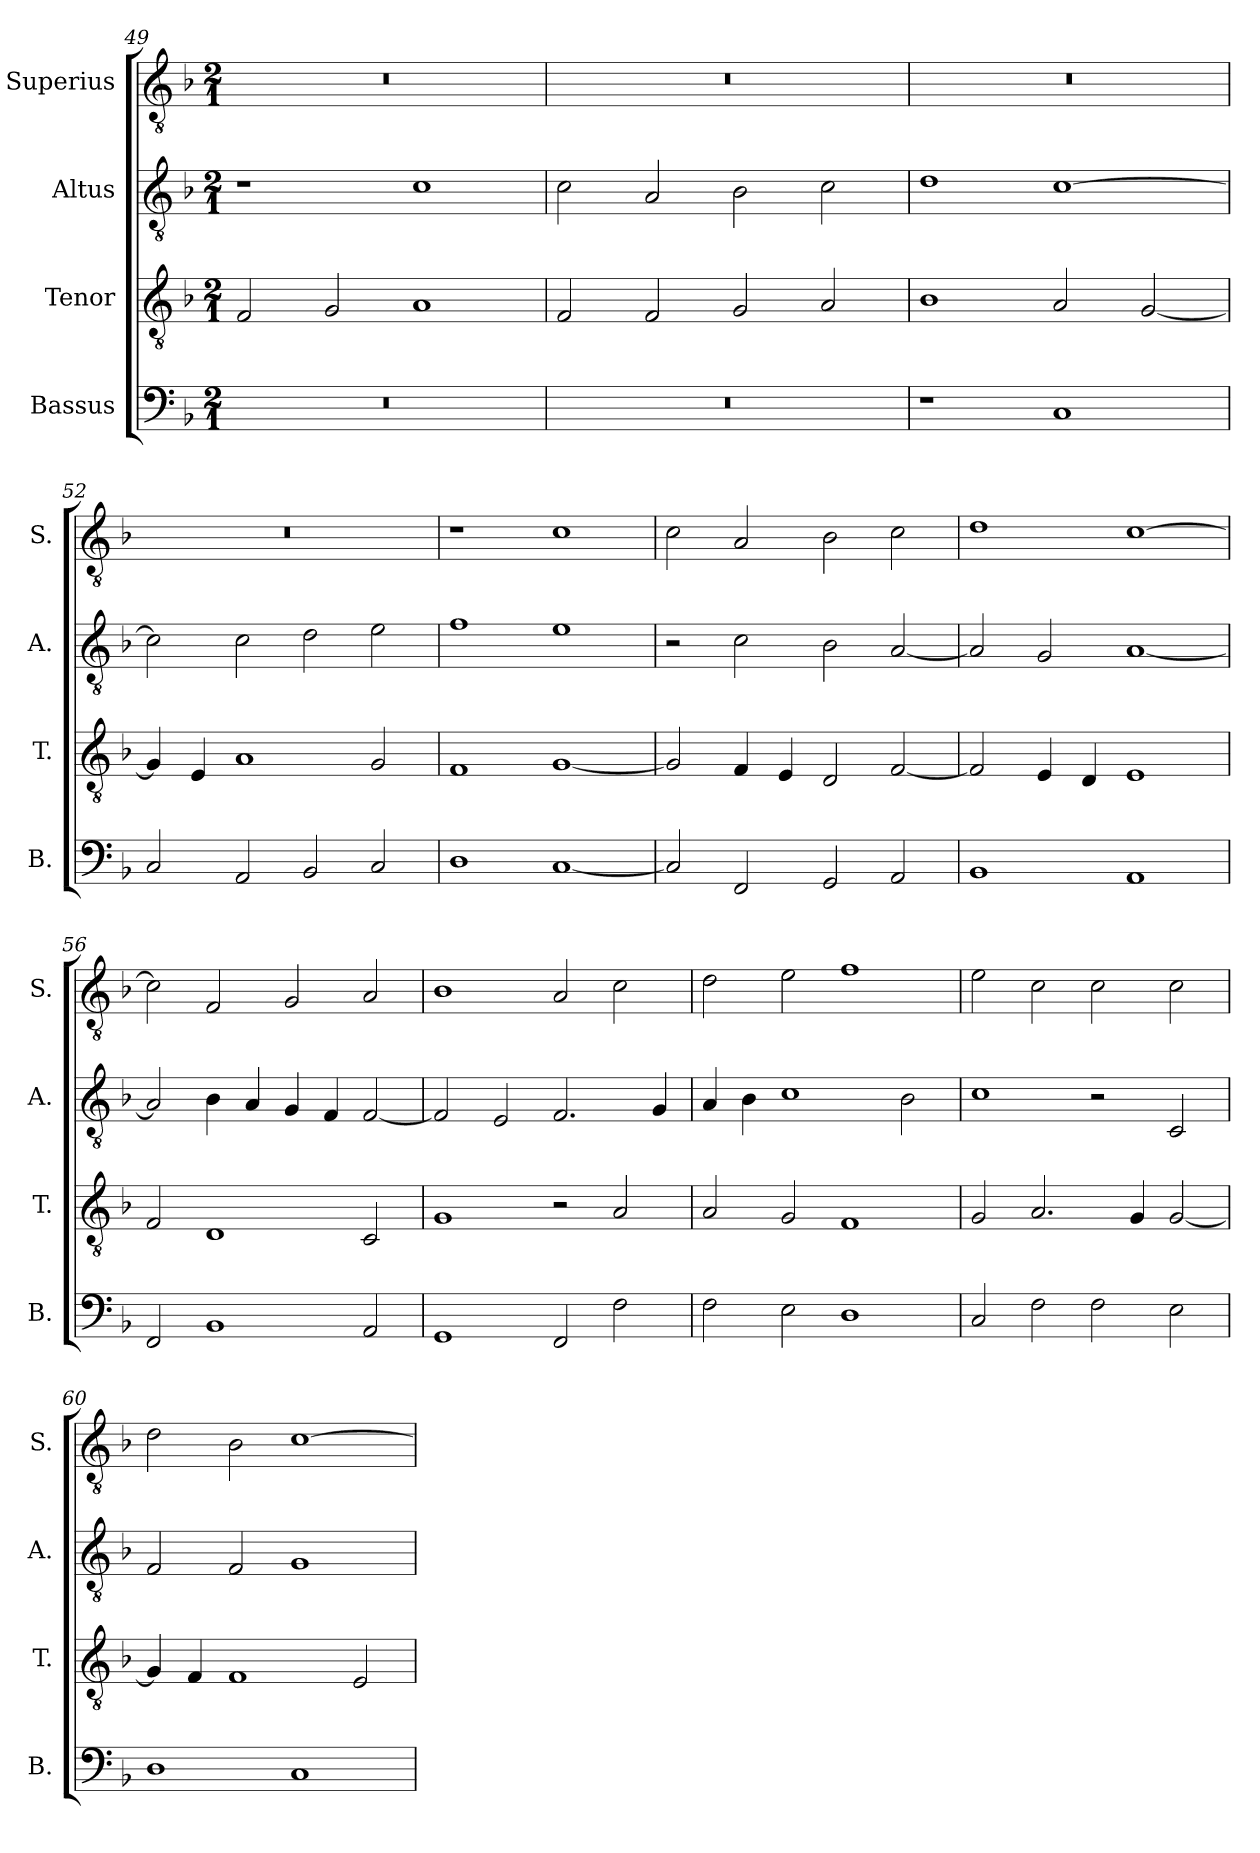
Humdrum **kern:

**kern	**kern	**kern	**kern
*part4	*part3	*part2	*part1
*staff4	*staff3	*staff2	*staff1
*I"Bassus	*I"Tenor	*I"Altus	*I"Superius
*I'B.	*I'T.	*I'A.	*I'S.
*clefF4	*clefGv2	*clefGv2	*clefGv2
*k[b-]	*k[b-]	*k[b-]	*k[b-]
*M2/1	*M2/1	*M2/1	*M2/1
=49	=49	=49	=49
0r	2F/	1r	0r
.	2G/	.	.
.	1A	1c	.
=50	=50	=50	=50
0r	2F/	2c\	0r
.	2F/	2A/	.
.	2G/	2B-\	.
.	2A/	2c\	.
=51	=51	=51	=51
1r	1B-	1d	0r
1C	2A/	[1c	.
.	[2G/	.	.
=52	=52	=52	=52
2C/	4G/]	2c\]	0r
.	4E/	.	.
2AA/	1A	2c\	.
2BB-/	.	2d\	.
2C/	2G/	2e\	.
=53	=53	=53	=53
1D	1F	1f	1r
[1C	[1G	1e	1c
=54	=54	=54	=54
2C/]	2G/]	2r	2c\
2FF/	4F/	2c\	2A/
.	4E/	.	.
2GG/	2D/	2B-\	2B-\
2AA/	[2F/	[2A/	2c\
!!LO:PB:g=z
=55	=55	=55	=55
1BB-	2F/]	2A/]	1d
.	4E/	2G/	.
.	4D/	.	.
1AA	1E	[1A	[1c
=56	=56	=56	=56
2FF/	2F/	2A/]	2c\]
1BB-	1D	4B-\	2F/
.	.	4A/	.
.	.	4G/	2G/
.	.	4F/	.
2AA/	2C/	[2F/	2A/
=57	=57	=57	=57
1GG	1G	2F/]	1B-
.	.	2E/	.
2FF/	2r	2.F/	2A/
2F\	2A/	.	2c\
.	.	4G/	.
=58	=58	=58	=58
2F\	2A/	4A/	2d\
.	.	4B-\	.
2E\	2G/	1c	2e\
1D	1F	.	1f
.	.	2B-\	.
=59	=59	=59	=59
2C/	2G/	1c	2e\
2F\	2.A/	.	2c\
2F\	.	2r	2c\
.	4G/	.	.
2E\	[2G/	2C/	2c\
=60	=60	=60	=60
1D	4G/]	2F/	2d\
.	4F/	.	.
.	1F	2F/	2B-\
1C	.	1G	[1c
.	2E/	.	.
=	=	=	=
*-	*-	*-	*-
